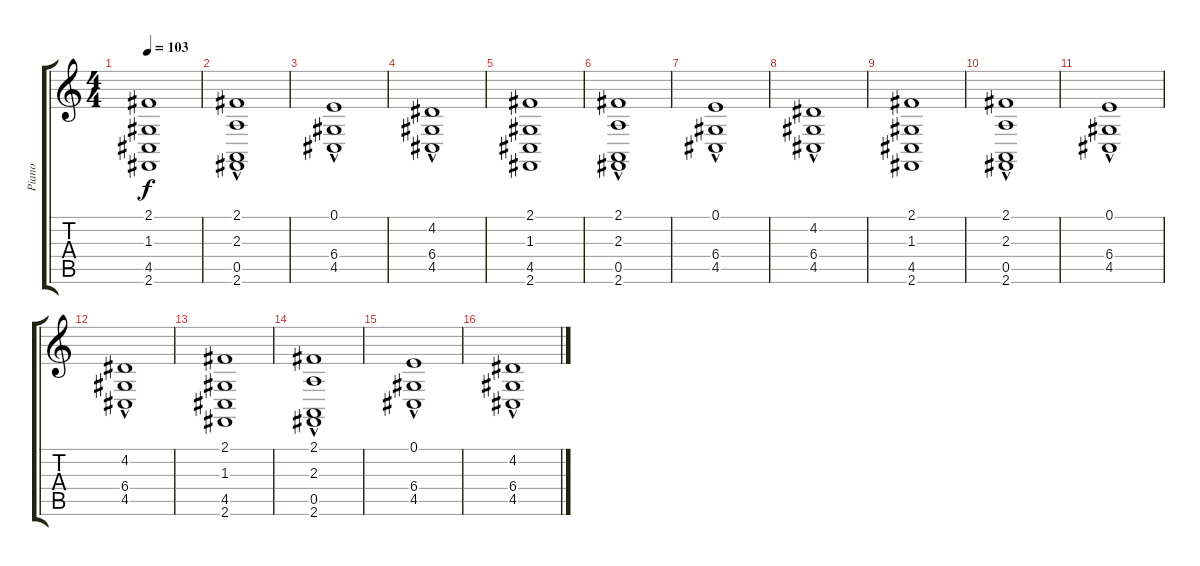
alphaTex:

\track ("Piano" "Piano") {instrument electricpiano2}
\staff {score tabs}
\tuning (E4 B3 G3 D3 A2 E2) {hide}
\ts (4 4)
\tempo 103
\clef g2
\ks c
(2.1 1.3 4.5 2.6).1{dy f} |
(2.1{hac} 2.3 0.5{hac} 2.6).1 |
(0.1 6.4 4.5{hac}).1 |
(4.2 6.4{hac} 4.5).1 |
(2.1 1.3 4.5 2.6).1 |
(2.1{hac} 2.3 0.5{hac} 2.6).1 |
(0.1 6.4 4.5{hac}).1 |
(4.2 6.4{hac} 4.5).1 |
(2.1 1.3 4.5 2.6).1 |
(2.1{hac} 2.3 0.5{hac} 2.6).1 |
(0.1 6.4 4.5{hac}).1 |
(4.2 6.4{hac} 4.5).1 |
(2.1 1.3 4.5 2.6).1 |
(2.1{hac} 2.3 0.5{hac} 2.6).1 |
(0.1 6.4 4.5{hac}).1 |
(4.2 6.4{hac} 4.5).1
